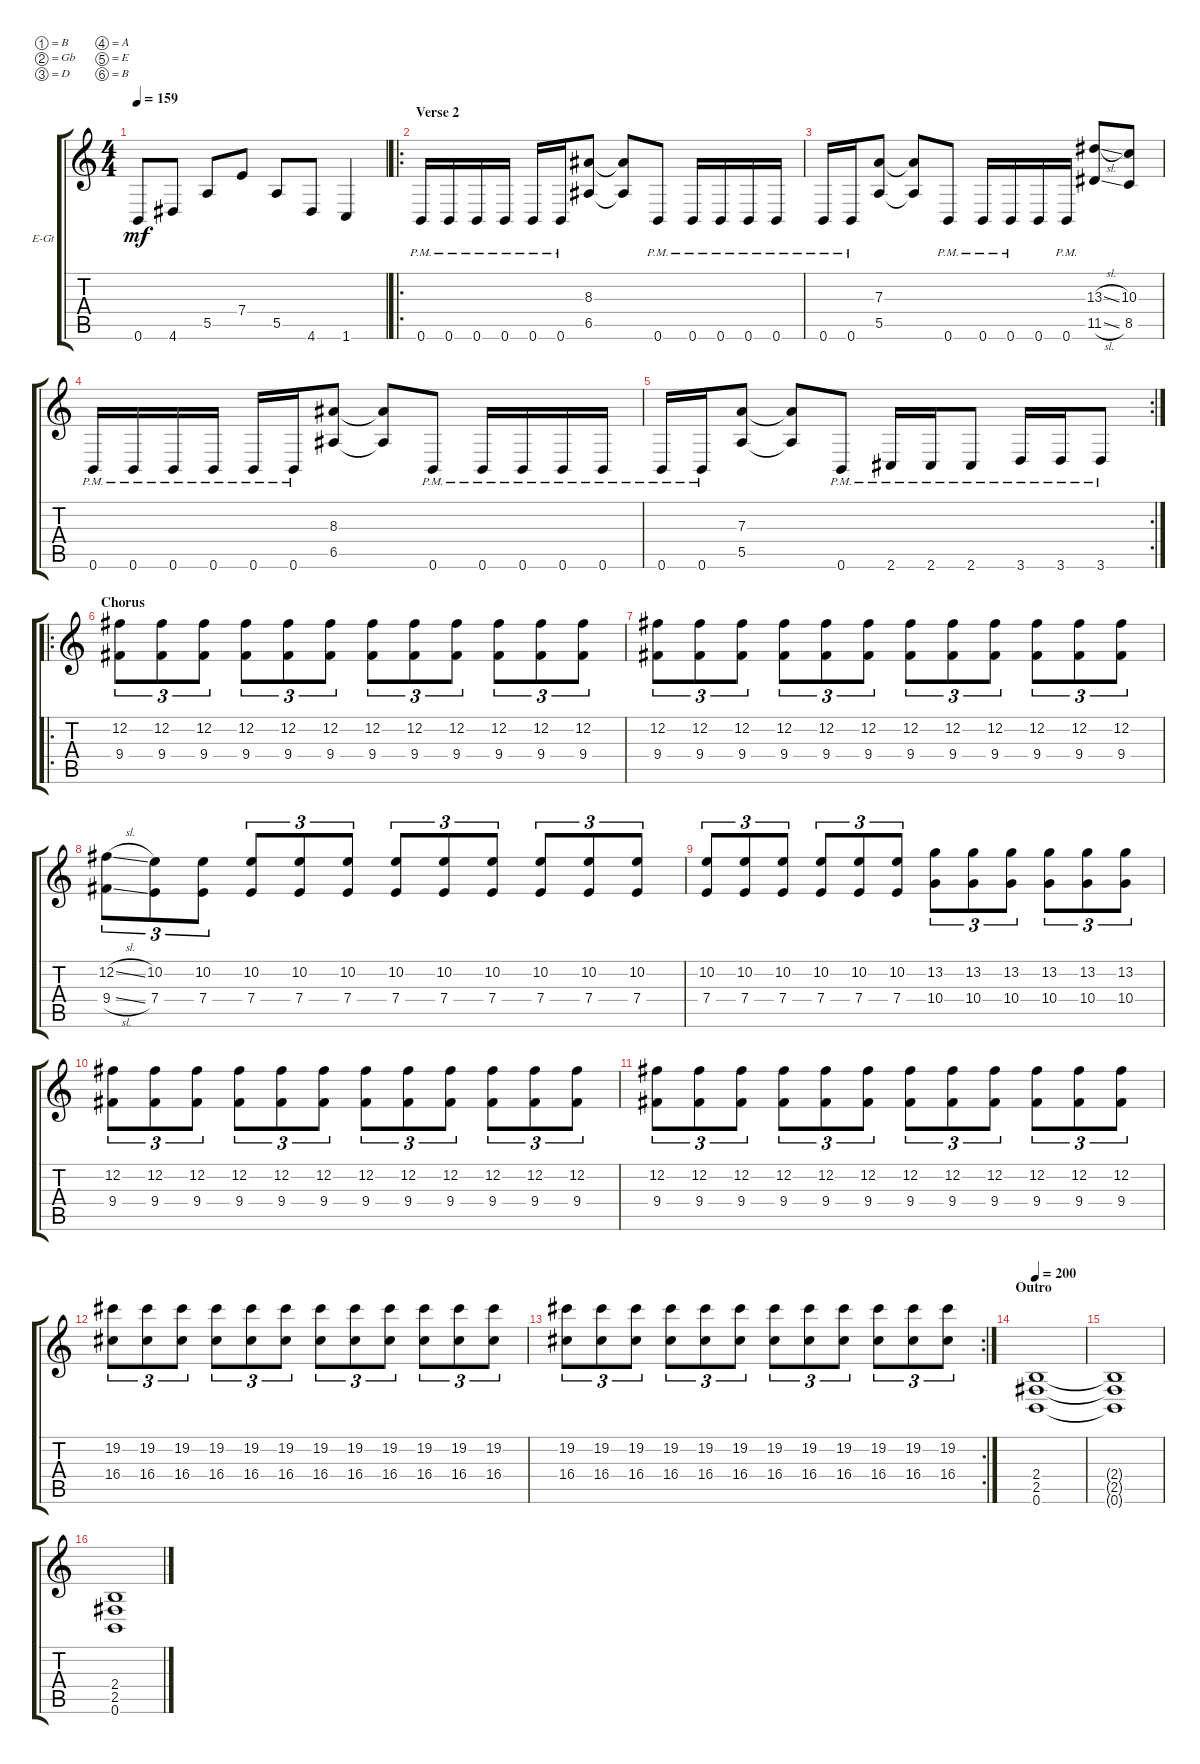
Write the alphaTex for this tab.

\bracketExtendMode groupsimilarinstruments
\firstSystemTrackNameOrientation horizontal
\otherSystemsTrackNameOrientation horizontal
\track ("Electric Guitar 2" "E-Gt") {instrument distortionguitar}
\staff {score tabs}
\tuning (B3 Gb3 D3 A2 E2 B1)
\ts (4 4)
\tempo 159
\clef g2
\ks c
0.6.8{dy mf} 4.6.8 5.5.8 7.4.8 5.5.8 4.6.8 1.6.4 |
\ro
\section ("" "Verse 2")
0.6{pm}.16 0.6{pm}.16 0.6{pm}.16 0.6{pm}.16 0.6{pm}.16 0.6{pm}.16 (6.5 8.3).8 (6.5{t} 8.3{t}).8 0.6{pm}.8 0.6{pm}.16 0.6{pm}.16 0.6{pm}.16 0.6{pm}.16 |
0.6{pm}.16 0.6{pm}.16 (5.5 7.3).8 (5.5{t} 7.3{t}).8 0.6{pm}.8 0.6{pm}.16 0.6{pm}.16 0.6.16 0.6{pm}.16 (11.5{sl} 13.3{sl}).8 (8.5 10.3).8 |
0.6{pm}.16 0.6{pm}.16 0.6{pm}.16 0.6{pm}.16 0.6{pm}.16 0.6{pm}.16 (6.5 8.3).8 (6.5{t} 8.3{t}).8 0.6{pm}.8 0.6{pm}.16 0.6{pm}.16 0.6{pm}.16 0.6{pm}.16 |
\rc 2
0.6{pm}.16 0.6{pm}.16 (5.5 7.3).8 (5.5{t} 7.3{t}).8 0.6{pm}.8 2.6{pm}.16 2.6{pm}.16 2.6{pm}.8 3.6{pm}.16 3.6{pm}.16 3.6{pm}.8 |
\ro
\section ("" "Chorus")
(9.4 12.2).8{tu (3 2)} (9.4 12.2).8{tu (3 2)} (9.4 12.2).8{tu (3 2)} (9.4 12.2).8{tu (3 2)} (9.4 12.2).8{tu (3 2)} (9.4 12.2).8{tu (3 2)} (9.4 12.2).8{tu (3 2)} (9.4 12.2).8{tu (3 2)} (9.4 12.2).8{tu (3 2)} (9.4 12.2).8{tu (3 2)} (9.4 12.2).8{tu (3 2)} (9.4 12.2).8{tu (3 2)} |
(9.4 12.2).8{tu (3 2)} (9.4 12.2).8{tu (3 2)} (9.4 12.2).8{tu (3 2)} (9.4 12.2).8{tu (3 2)} (9.4 12.2).8{tu (3 2)} (9.4 12.2).8{tu (3 2)} (9.4 12.2).8{tu (3 2)} (9.4 12.2).8{tu (3 2)} (9.4 12.2).8{tu (3 2)} (9.4 12.2).8{tu (3 2)} (9.4 12.2).8{tu (3 2)} (9.4 12.2).8{tu (3 2)} |
(9.4{sl} 12.2{sl}).8{tu (3 2)} (7.4 10.2).8{tu (3 2)} (7.4 10.2).8{tu (3 2)} (7.4 10.2).8{tu (3 2)} (7.4 10.2).8{tu (3 2)} (7.4 10.2).8{tu (3 2)} (7.4 10.2).8{tu (3 2)} (7.4 10.2).8{tu (3 2)} (7.4 10.2).8{tu (3 2)} (7.4 10.2).8{tu (3 2)} (7.4 10.2).8{tu (3 2)} (7.4 10.2).8{tu (3 2)} |
(7.4 10.2).8{tu (3 2)} (7.4 10.2).8{tu (3 2)} (7.4 10.2).8{tu (3 2)} (7.4 10.2).8{tu (3 2)} (7.4 10.2).8{tu (3 2)} (7.4 10.2).8{tu (3 2)} (13.2 10.4).8{tu (3 2)} (13.2 10.4).8{tu (3 2)} (13.2 10.4).8{tu (3 2)} (13.2 10.4).8{tu (3 2)} (13.2 10.4).8{tu (3 2)} (13.2 10.4).8{tu (3 2)} |
(9.4 12.2).8{tu (3 2)} (9.4 12.2).8{tu (3 2)} (9.4 12.2).8{tu (3 2)} (9.4 12.2).8{tu (3 2)} (9.4 12.2).8{tu (3 2)} (9.4 12.2).8{tu (3 2)} (9.4 12.2).8{tu (3 2)} (9.4 12.2).8{tu (3 2)} (9.4 12.2).8{tu (3 2)} (9.4 12.2).8{tu (3 2)} (9.4 12.2).8{tu (3 2)} (9.4 12.2).8{tu (3 2)} |
(9.4 12.2).8{tu (3 2)} (9.4 12.2).8{tu (3 2)} (9.4 12.2).8{tu (3 2)} (9.4 12.2).8{tu (3 2)} (9.4 12.2).8{tu (3 2)} (9.4 12.2).8{tu (3 2)} (9.4 12.2).8{tu (3 2)} (9.4 12.2).8{tu (3 2)} (9.4 12.2).8{tu (3 2)} (9.4 12.2).8{tu (3 2)} (9.4 12.2).8{tu (3 2)} (9.4 12.2).8{tu (3 2)} |
(19.2 16.4).8{tu (3 2)} (19.2 16.4).8{tu (3 2)} (19.2 16.4).8{tu (3 2)} (19.2 16.4).8{tu (3 2)} (19.2 16.4).8{tu (3 2)} (19.2 16.4).8{tu (3 2)} (19.2 16.4).8{tu (3 2)} (19.2 16.4).8{tu (3 2)} (19.2 16.4).8{tu (3 2)} (19.2 16.4).8{tu (3 2)} (19.2 16.4).8{tu (3 2)} (19.2 16.4).8{tu (3 2)} |
\rc 2
(19.2 16.4).8{tu (3 2)} (19.2 16.4).8{tu (3 2)} (19.2 16.4).8{tu (3 2)} (19.2 16.4).8{tu (3 2)} (19.2 16.4).8{tu (3 2)} (19.2 16.4).8{tu (3 2)} (19.2 16.4).8{tu (3 2)} (19.2 16.4).8{tu (3 2)} (19.2 16.4).8{tu (3 2)} (19.2 16.4).8{tu (3 2)} (19.2 16.4).8{tu (3 2)} (19.2 16.4).8{tu (3 2)} |
\section ("" "Outro")
\tempo 200
(0.6 2.5 2.4).1 |
(0.6{t} 2.5{t} 2.4{t}).1 |
(0.6 2.5 2.4).1
